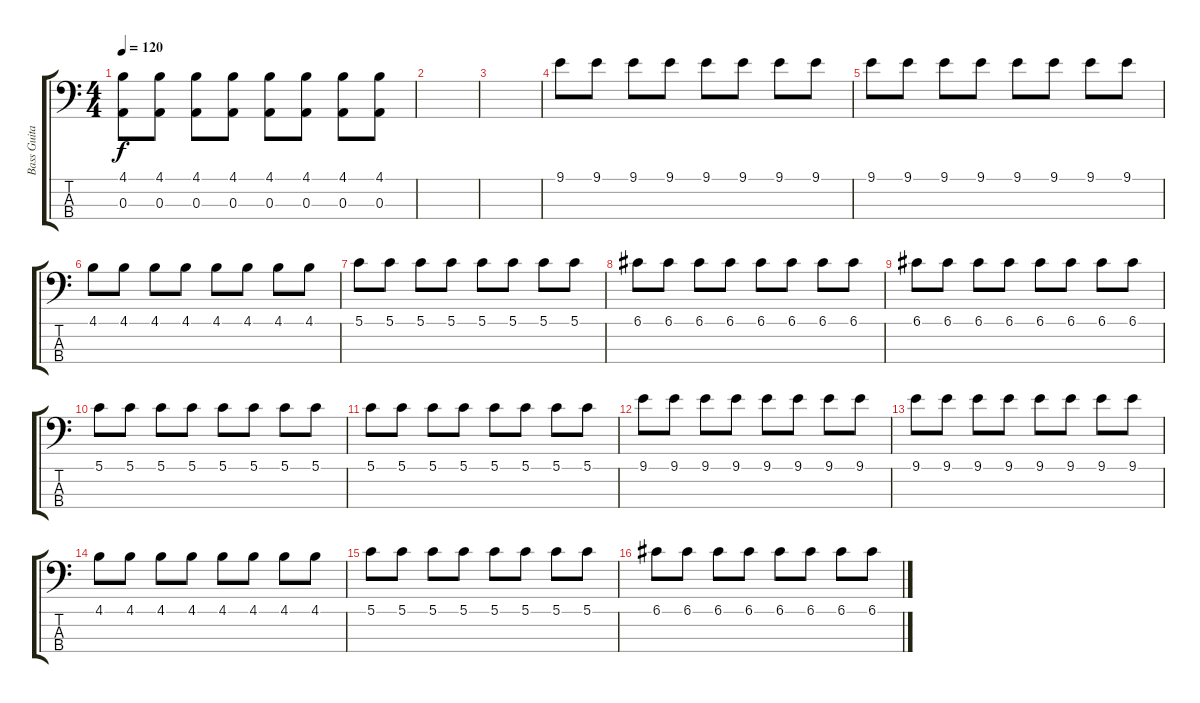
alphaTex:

\track ("Bass Guitar" "Bass Guita") {instrument electricbassfinger}
\staff {score tabs}
\tuning (G2 D2 A1 E1) {hide}
\ts (4 4)
\tempo 120
\clef f4
\ks c
(4.1 0.3).8{dy f} (4.1 0.3).8 (4.1 0.3).8 (4.1 0.3).8 (4.1 0.3).8 (4.1 0.3).8 (4.1 0.3).8 (4.1 0.3).8 |
|
|
9.1.8 9.1.8 9.1.8 9.1.8 9.1.8 9.1.8 9.1.8 9.1.8 |
9.1.8 9.1.8 9.1.8 9.1.8 9.1.8 9.1.8 9.1.8 9.1.8 |
4.1.8 4.1.8 4.1.8 4.1.8 4.1.8 4.1.8 4.1.8 4.1.8 |
5.1.8 5.1.8 5.1.8 5.1.8 5.1.8 5.1.8 5.1.8 5.1.8 |
6.1.8 6.1.8 6.1.8 6.1.8 6.1.8 6.1.8 6.1.8 6.1.8 |
6.1.8 6.1.8 6.1.8 6.1.8 6.1.8 6.1.8 6.1.8 6.1.8 |
5.1.8 5.1.8 5.1.8 5.1.8 5.1.8 5.1.8 5.1.8 5.1.8 |
5.1.8 5.1.8 5.1.8 5.1.8 5.1.8 5.1.8 5.1.8 5.1.8 |
9.1.8 9.1.8 9.1.8 9.1.8 9.1.8 9.1.8 9.1.8 9.1.8 |
9.1.8 9.1.8 9.1.8 9.1.8 9.1.8 9.1.8 9.1.8 9.1.8 |
4.1.8 4.1.8 4.1.8 4.1.8 4.1.8 4.1.8 4.1.8 4.1.8 |
5.1.8 5.1.8 5.1.8 5.1.8 5.1.8 5.1.8 5.1.8 5.1.8 |
6.1.8 6.1.8 6.1.8 6.1.8 6.1.8 6.1.8 6.1.8 6.1.8
